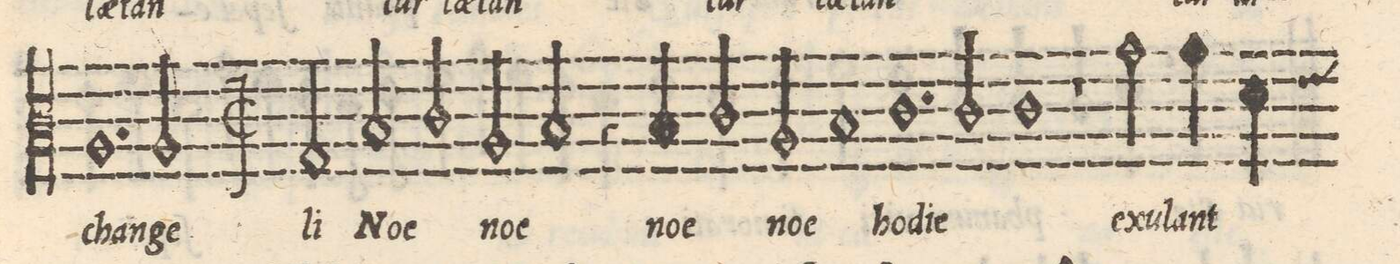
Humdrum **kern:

**kern	**text
*I"TENOR	*
*clefC3	*
*k[]	*
*met(O|3)	*
*M3/1	*
1.A	-chan-
2A/	-ge-
=45-	=45-
*M2/1	*
*met(C|)	*
*mmet(c|)	*
2G/	-li
2B/	No-
2c/	-e
2A/	no-
=46-	=46-
2B/	-e
4r	.
4B/	no-
2c/	-e
2A/	no-
=47-	=47-
1B	-e
1.c	ho-
=48-	=48-
2c/	-di-
1c	-e
=49-	=49-
1r	.
2g\	ex-
4g\	-u-
4d\	-lant
*custos:e	*
=50-	=50-
*-	*-
